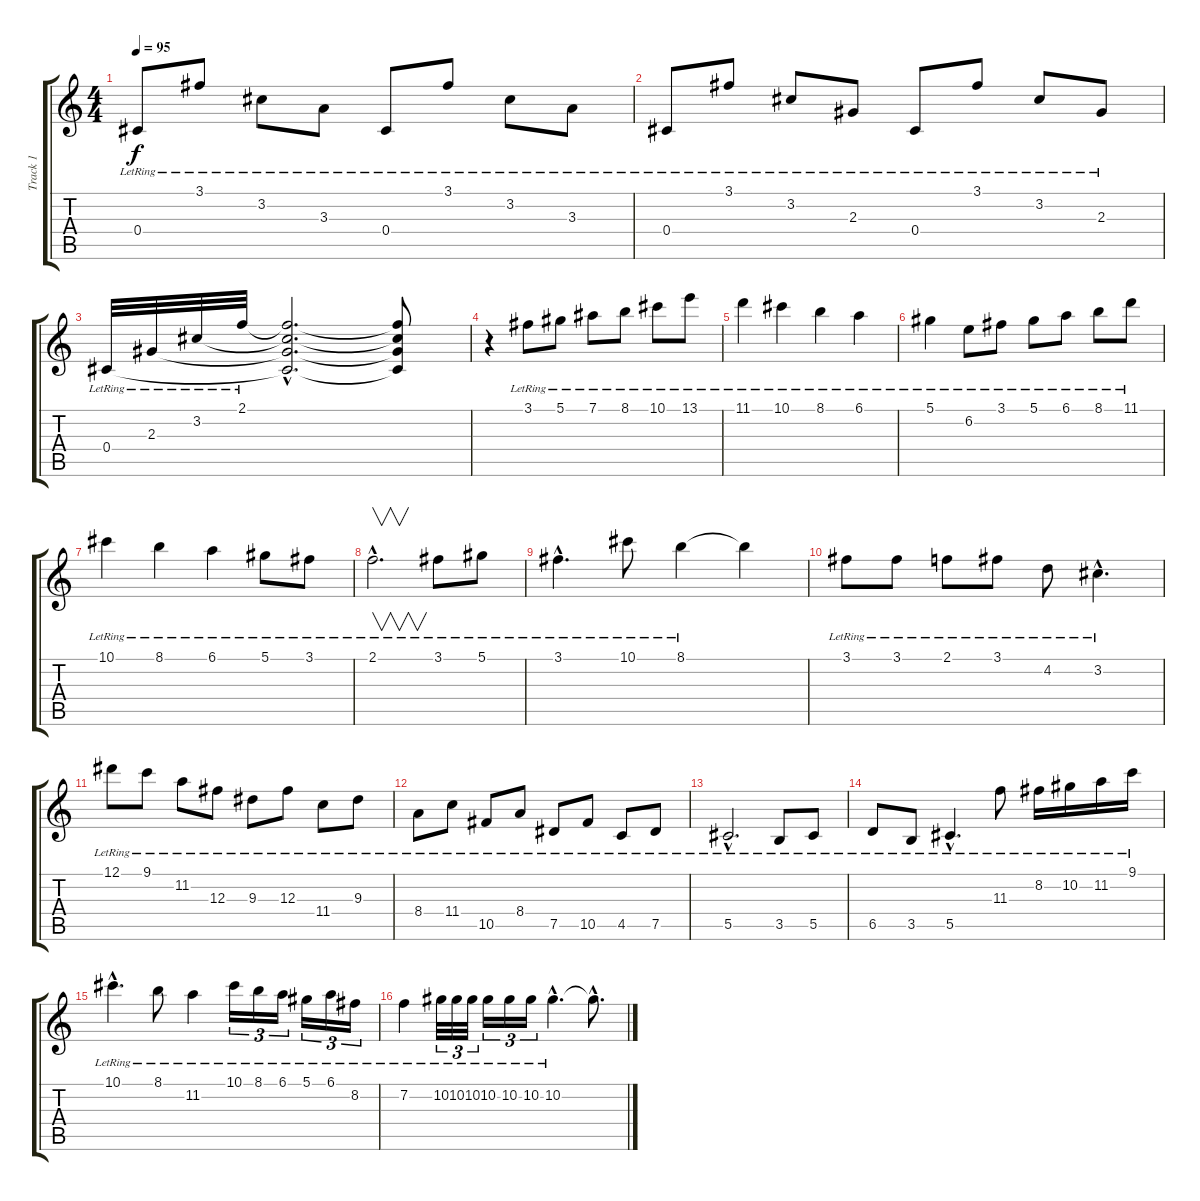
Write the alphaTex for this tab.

\track ("Track 1" "Track 1") {instrument acousticguitarsteel}
\staff {score tabs}
\tuning (Eb4 Bb3 Gb3 Db3 Ab2 Eb2) {hide}
\ts (4 4)
\tempo 95
\clef g2
\ks c
0.4{lr}.8{dy f} 3.1{lr}.8 3.2{lr}.8 3.3{lr}.8 0.4{lr}.8 3.1{lr}.8 3.2{lr}.8 3.3{lr}.8 |
0.4{lr}.8 3.1{lr}.8 3.2{lr}.8 2.3{lr}.8 0.4{lr}.8 3.1{lr}.8 3.2{lr}.8 2.3{lr}.8 |
0.4{lr}.32 2.3{lr}.32 3.2{lr}.32 2.1{lr}.32 (2.1{hac t} 3.2{hac t} 2.3{hac t} 0.4{hac t}).2{d} (2.1{t} 3.2{t} 2.3{t} 0.4{t}).8 |
r.4 3.1{lr}.8 5.1{lr}.8 7.1{lr}.8 8.1{lr}.8 10.1{lr}.8 13.1{lr}.8 |
11.1{lr}.4 10.1{lr}.4 8.1{lr}.4 6.1{lr}.4 |
5.1{lr}.4 6.2{lr}.8 3.1{lr}.8 5.1{lr}.8 6.1{lr}.8 8.1{lr}.8 11.1{lr}.8 |
10.1{lr}.4 8.1{lr}.4 6.1{lr}.4 5.1{lr}.8 3.1{lr}.8 |
2.1{hac lr}.2{v d} 3.1{lr}.8 5.1{lr}.8 |
3.1{hac lr}.4{d} 10.1{lr}.8 8.1{lr}.4 8.1{t}.4 |
3.1{lr}.8 3.1{lr}.8 2.1{lr}.8 3.1{lr}.8 4.2{lr}.8 3.2{hac lr}.4{d} |
12.1{lr}.8 9.1{lr}.8 11.2{lr}.8 12.3{lr}.8 9.3{lr}.8 12.3{lr}.8 11.4{lr}.8 9.3{lr}.8 |
8.4{lr}.8 11.4{lr}.8 10.5{lr}.8 8.4{lr}.8 7.5{lr}.8 10.5{lr}.8 4.5{lr}.8 7.5{lr}.8 |
5.5{hac lr}.2{d} 3.5{lr}.8 5.5{lr}.8 |
6.5{lr}.8 3.5{lr}.8 5.5{hac lr}.4{d} 11.3{lr}.8 8.2{lr}.16 10.2{lr}.16 11.2{lr}.16 9.1{lr}.16 |
10.1{hac lr}.4{d} 8.1{lr}.8 11.2{lr}.4 10.1{lr}.16{tu (3 2)} 8.1{lr}.16{tu (3 2)} 6.1{lr}.16{tu (3 2)} 5.1{lr}.16{tu (3 2)} 6.1{lr}.16{tu (3 2)} 8.2{lr}.16{tu (3 2)} |
7.2{lr}.4 10.2{lr}.32{tu (3 2)} 10.2{lr}.32{tu (3 2)} 10.2{lr}.32{tu (3 2)} 10.2{lr}.16{tu (3 2)} 10.2{lr}.16{tu (3 2)} 10.2{lr}.16{tu (3 2)} 10.2{hac lr}.4{d} 10.2{hac t}.8{d}
